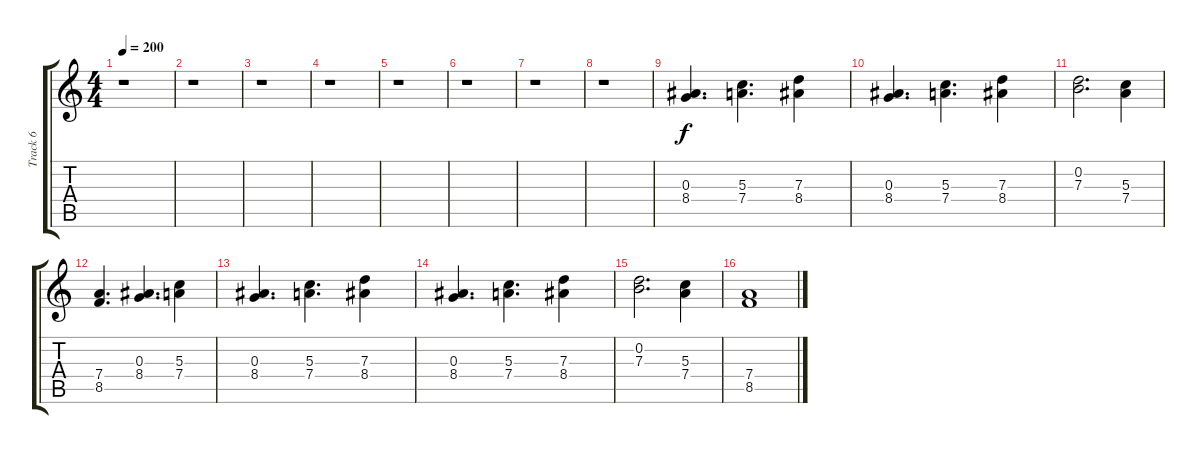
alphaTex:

\track ("Track 6" "Track 6") {instrument overdrivenguitar}
\staff {score tabs}
\tuning (E4 B3 G3 D3 A2 E2) {hide}
\ts (4 4)
\tempo 200
\clef g2
\ks c
r.1{dy f} |
r.1 |
r.1 |
r.1 |
r.1 |
r.1 |
r.1 |
r.1 |
(0.3 8.4).4{d} (5.3 7.4).4{d} (7.3 8.4).4 |
(0.3 8.4).4{d} (5.3 7.4).4{d} (7.3 8.4).4 |
(0.2 7.3).2{d} (5.3 7.4).4 |
(7.4 8.5).4{d} (0.3 8.4).4{d} (5.3 7.4).4 |
(0.3 8.4).4{d} (5.3 7.4).4{d} (7.3 8.4).4 |
(0.3 8.4).4{d} (5.3 7.4).4{d} (7.3 8.4).4 |
(0.2 7.3).2{d} (5.3 7.4).4 |
(7.4 8.5).1
